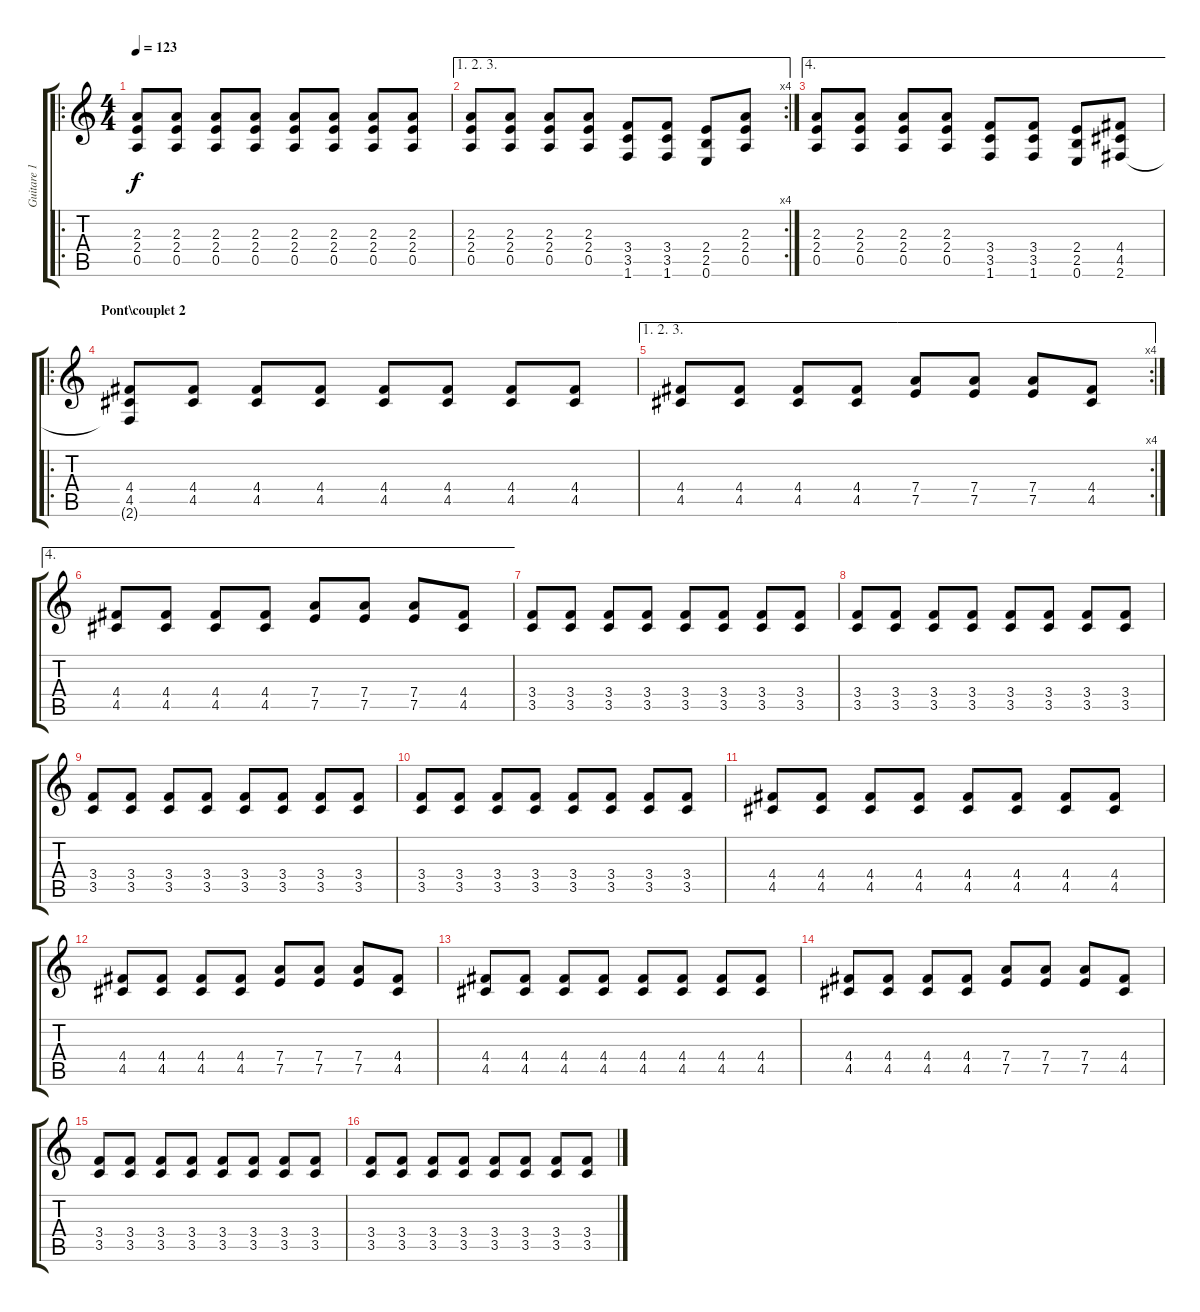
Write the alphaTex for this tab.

\track ("Guitare 1" "Guitare 1") {instrument electricguitarjazz}
\staff {score tabs}
\tuning (E4 B3 G3 D3 A2 E2) {hide}
\ro
\ts (4 4)
\tempo 123
\clef g2
\ks c
(2.3 2.4 0.5).8{dy f instrument distortionguitar} (2.3 2.4 0.5).8 (2.3 2.4 0.5).8 (2.3 2.4 0.5).8 (2.3 2.4 0.5).8 (2.3 2.4 0.5).8 (2.3 2.4 0.5).8 (2.3 2.4 0.5).8 |
\ae (1 2 3)
\rc 4
(2.3 2.4 0.5).8 (2.3 2.4 0.5).8 (2.3 2.4 0.5).8 (2.3 2.4 0.5).8 (3.4 3.5 1.6).8 (3.4 3.5 1.6).8 (2.4 2.5 0.6).8 (2.3 2.4 0.5).8 |
\ae 4
(2.3 2.4 0.5).8 (2.3 2.4 0.5).8 (2.3 2.4 0.5).8 (2.3 2.4 0.5).8 (3.4 3.5 1.6).8 (3.4 3.5 1.6).8 (2.4 2.5 0.6).8 (4.4 4.5 2.6).8{volume 9 instrument distortionguitar} |
\ro
\section ("" "Pont\\couplet 2")
(4.4 4.5 2.6{t}).8 (4.4 4.5).8 (4.4 4.5).8 (4.4 4.5).8 (4.4 4.5).8 (4.4 4.5).8 (4.4 4.5).8 (4.4 4.5).8 |
\ae (1 2 3)
\rc 4
(4.4 4.5).8 (4.4 4.5).8 (4.4 4.5).8 (4.4 4.5).8 (7.4 7.5).8 (7.4 7.5).8 (7.4 7.5).8 (4.4 4.5).8 |
\ae 4
(4.4 4.5).8 (4.4 4.5).8 (4.4 4.5).8 (4.4 4.5).8 (7.4 7.5).8 (7.4 7.5).8 (7.4 7.5).8 (4.4 4.5).8 |
(3.4 3.5).8 (3.4 3.5).8 (3.4 3.5).8 (3.4 3.5).8 (3.4 3.5).8 (3.4 3.5).8 (3.4 3.5).8 (3.4 3.5).8 |
(3.4 3.5).8 (3.4 3.5).8 (3.4 3.5).8 (3.4 3.5).8 (3.4 3.5).8 (3.4 3.5).8 (3.4 3.5).8 (3.4 3.5).8 |
(3.4 3.5).8 (3.4 3.5).8 (3.4 3.5).8 (3.4 3.5).8 (3.4 3.5).8 (3.4 3.5).8 (3.4 3.5).8 (3.4 3.5).8 |
(3.4 3.5).8 (3.4 3.5).8 (3.4 3.5).8 (3.4 3.5).8 (3.4 3.5).8 (3.4 3.5).8 (3.4 3.5).8 (3.4 3.5).8 |
(4.4 4.5).8 (4.4 4.5).8 (4.4 4.5).8 (4.4 4.5).8 (4.4 4.5).8 (4.4 4.5).8 (4.4 4.5).8 (4.4 4.5).8 |
(4.4 4.5).8 (4.4 4.5).8 (4.4 4.5).8 (4.4 4.5).8 (7.4 7.5).8 (7.4 7.5).8 (7.4 7.5).8 (4.4 4.5).8 |
(4.4 4.5).8 (4.4 4.5).8 (4.4 4.5).8 (4.4 4.5).8 (4.4 4.5).8 (4.4 4.5).8 (4.4 4.5).8 (4.4 4.5).8 |
(4.4 4.5).8 (4.4 4.5).8 (4.4 4.5).8 (4.4 4.5).8 (7.4 7.5).8 (7.4 7.5).8 (7.4 7.5).8 (4.4 4.5).8 |
(3.4 3.5).8 (3.4 3.5).8 (3.4 3.5).8 (3.4 3.5).8 (3.4 3.5).8 (3.4 3.5).8 (3.4 3.5).8 (3.4 3.5).8 |
(3.4 3.5).8 (3.4 3.5).8 (3.4 3.5).8 (3.4 3.5).8 (3.4 3.5).8 (3.4 3.5).8 (3.4 3.5).8 (3.4 3.5).8
